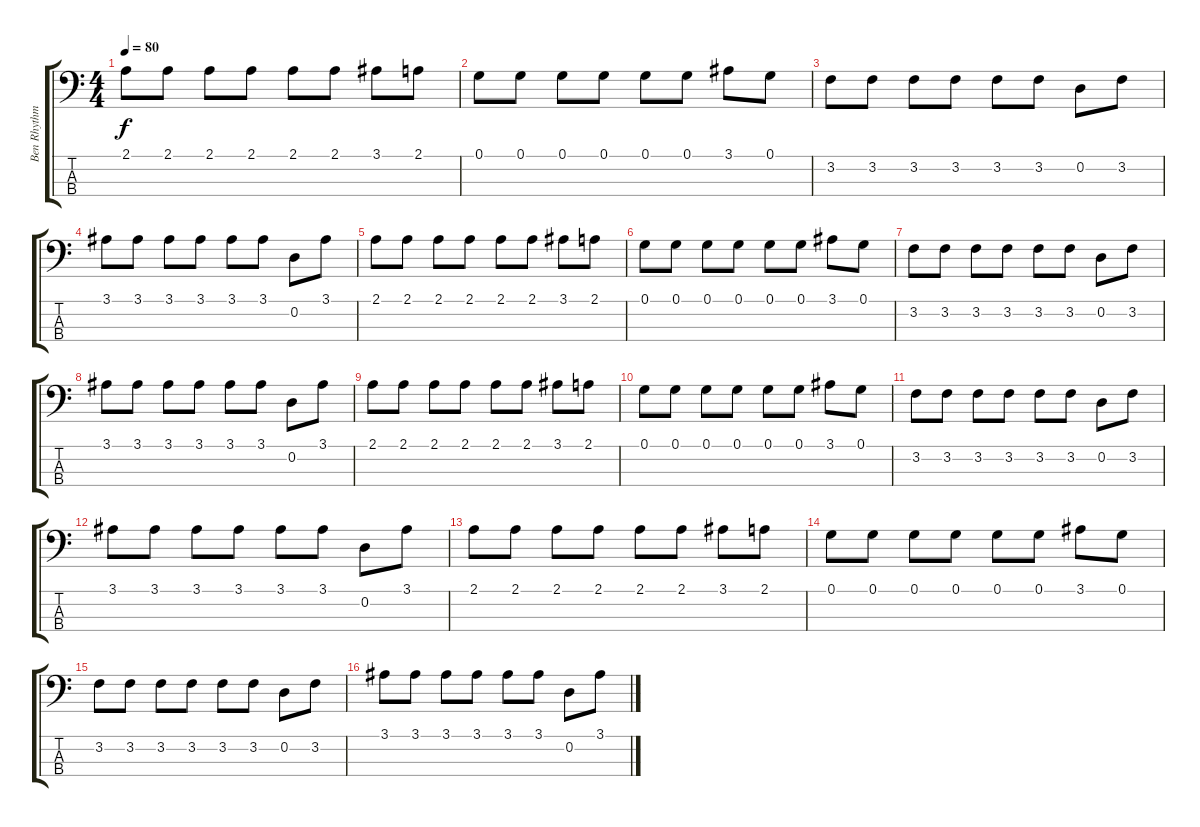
\track ("Ben Rhythm" "Ben Rhythm") {instrument electricbasspick}
\staff {score tabs}
\tuning (G2 D2 A1 E1) {hide}
\ts (4 4)
\tempo 80
\clef f4
\ks c
2.1.8{dy f} 2.1.8 2.1.8 2.1.8 2.1.8 2.1.8 3.1.8 2.1.8 |
0.1.8 0.1.8 0.1.8 0.1.8 0.1.8 0.1.8 3.1.8 0.1.8 |
3.2.8 3.2.8 3.2.8 3.2.8 3.2.8 3.2.8 0.2.8 3.2.8 |
3.1.8 3.1.8 3.1.8 3.1.8 3.1.8 3.1.8 0.2.8 3.1.8 |
2.1.8 2.1.8 2.1.8 2.1.8 2.1.8 2.1.8 3.1.8 2.1.8 |
0.1.8 0.1.8 0.1.8 0.1.8 0.1.8 0.1.8 3.1.8 0.1.8 |
3.2.8 3.2.8 3.2.8 3.2.8 3.2.8 3.2.8 0.2.8 3.2.8 |
3.1.8 3.1.8 3.1.8 3.1.8 3.1.8 3.1.8 0.2.8 3.1.8 |
2.1.8 2.1.8 2.1.8 2.1.8 2.1.8 2.1.8 3.1.8 2.1.8 |
0.1.8 0.1.8 0.1.8 0.1.8 0.1.8 0.1.8 3.1.8 0.1.8 |
3.2.8 3.2.8 3.2.8 3.2.8 3.2.8 3.2.8 0.2.8 3.2.8 |
3.1.8 3.1.8 3.1.8 3.1.8 3.1.8 3.1.8 0.2.8 3.1.8 |
2.1.8 2.1.8 2.1.8 2.1.8 2.1.8 2.1.8 3.1.8 2.1.8 |
0.1.8 0.1.8 0.1.8 0.1.8 0.1.8 0.1.8 3.1.8 0.1.8 |
3.2.8 3.2.8 3.2.8 3.2.8 3.2.8 3.2.8 0.2.8 3.2.8 |
3.1.8 3.1.8 3.1.8 3.1.8 3.1.8 3.1.8 0.2.8 3.1.8
